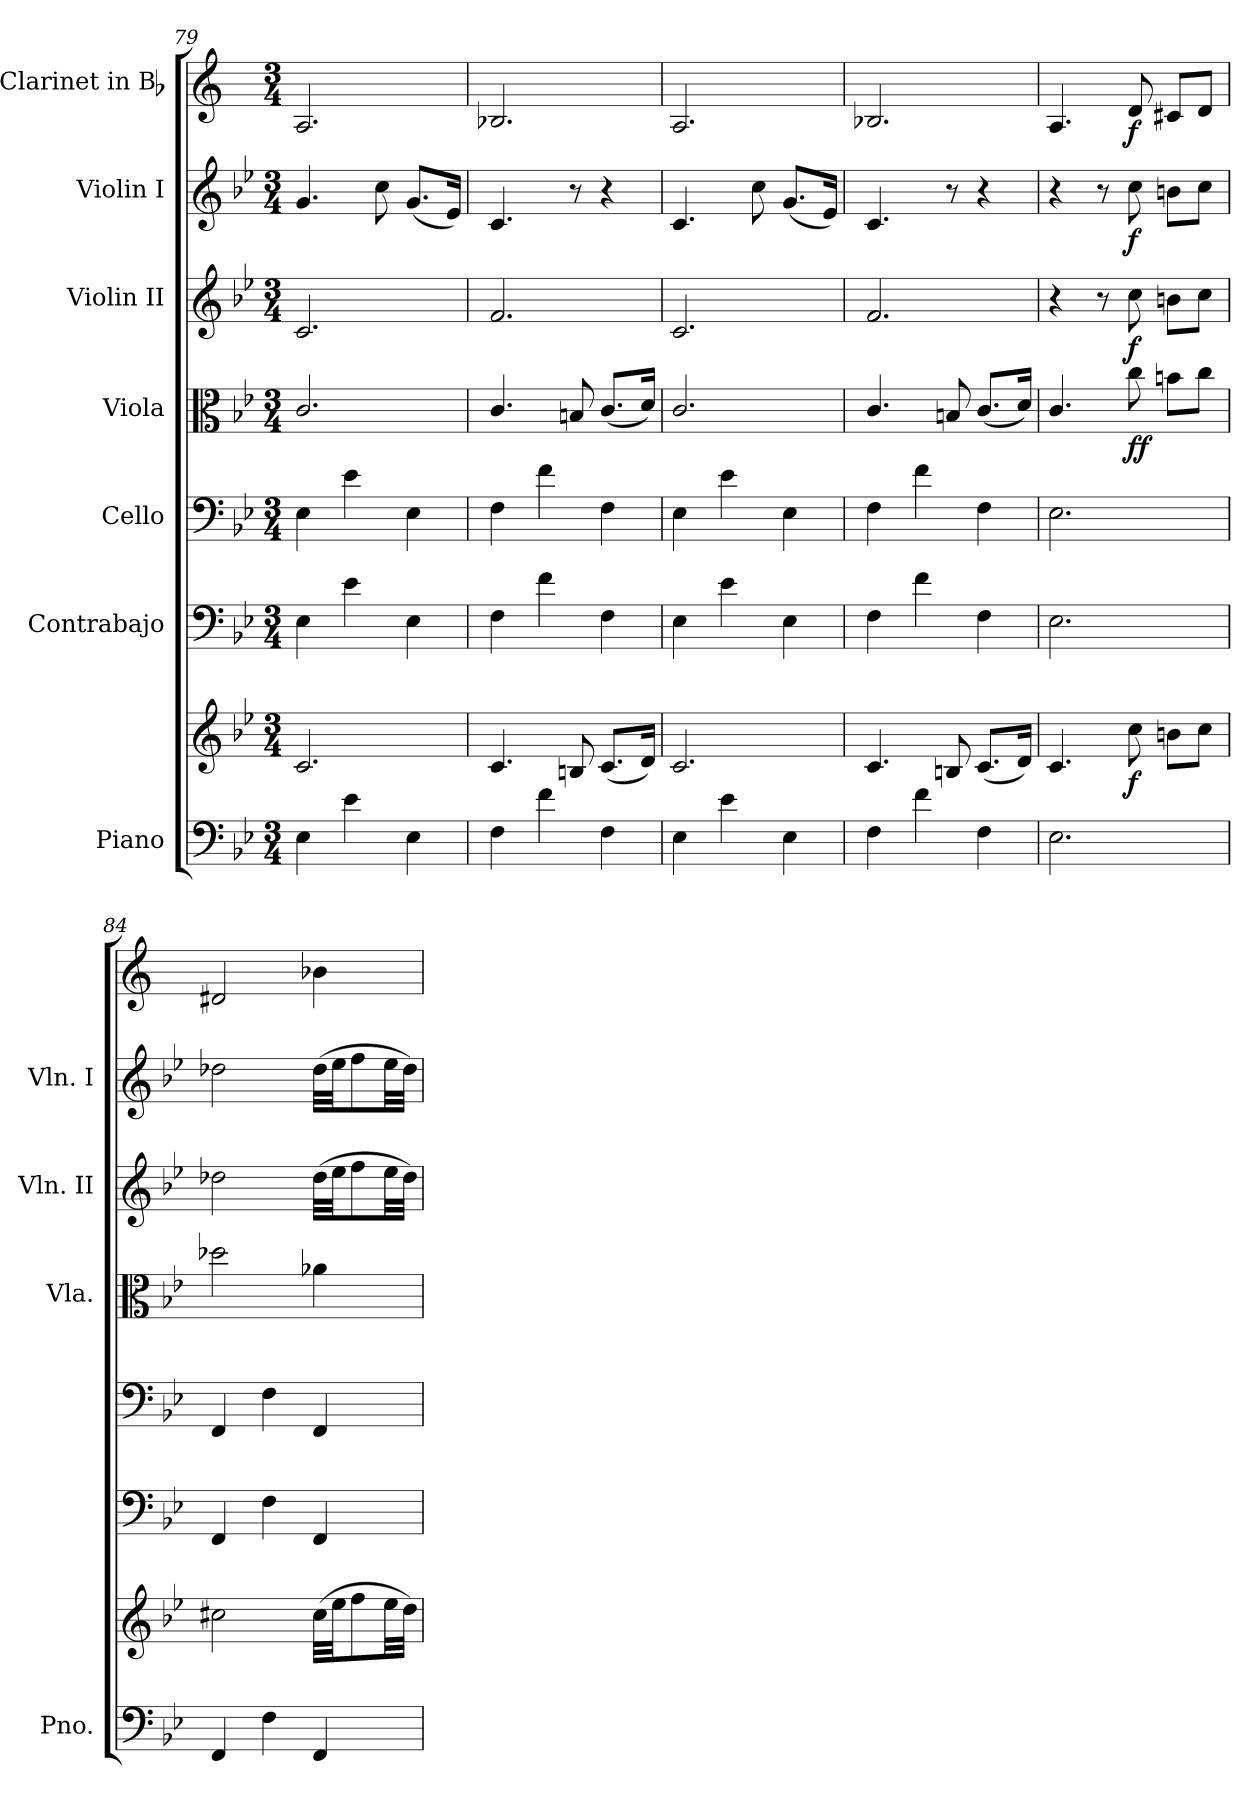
**kern	**kern	**dynam	**kern	**kern	**kern	**dynam	**kern	**dynam	**kern	**dynam	**kern	**dynam
*part7	*part7	*part7	*part6	*part5	*part4	*part4	*part3	*part3	*part2	*part2	*part1	*part1
*staff8	*staff7	*staff7/8	*staff6	*staff5	*staff4	*staff4	*staff3	*staff3	*staff2	*staff2	*staff1	*staff1
*I"Piano	*	*	*I"Contrabajo	*I"Cello	*I"Viola	*	*I"Violin II	*	*I"Violin I	*	*I"Clarinet in Bb	*
*I'Pno.	*	*	*	*	*I'Vla.	*	*I'Vln. II	*	*I'Vln. I	*	*	*
*clefF4	*clefG2	*	*clefF4	*clefF4	*clefC3	*	*clefG2	*	*clefG2	*	*clefG2	*
*	*	*	*ITrd7c12	*	*	*	*	*	*	*	*ITrd1c2	*
*k[b-e-]	*k[b-e-]	*	*k[b-e-]	*k[b-e-]	*k[b-e-]	*	*k[b-e-]	*	*k[b-e-]	*	*k[b-e-]	*
*M3/4	*M3/4	*	*M3/4	*M3/4	*M3/4	*	*M3/4	*	*M3/4	*	*M3/4	*
=79	=79	=79	=79	=79	=79	=79	=79	=79	=79	=79	=79	=79
4E-\	2.c/	.	4EE-\	4E-\	2.c/	.	2.c/	.	4.g/	.	2.G/	.
4e-\	.	.	4E-\	4e-\	.	.	.	.	.	.	.	.
.	.	.	.	.	.	.	.	.	8cc\	.	.	.
4E-\	.	.	4EE-\	4E-\	.	.	.	.	(8.g/L	.	.	.
.	.	.	.	.	.	.	.	.	16e-/Jk)	.	.	.
=80	=80	=80	=80	=80	=80	=80	=80	=80	=80	=80	=80	=80
4F\	4.c/	.	4FF\	4F\	4.c/	.	2.f/	.	4.c/	.	2.A-X/	.
4f\	.	.	4F\	4f\	.	.	.	.	.	.	.	.
.	8Bn/	.	.	.	8Bn/	.	.	.	8r	.	.	.
4F\	(8.c/L	.	4FF\	4F\	(8.c/L	.	.	.	4r	.	.	.
.	16d/Jk)	.	.	.	16d/Jk)	.	.	.	.	.	.	.
=81	=81	=81	=81	=81	=81	=81	=81	=81	=81	=81	=81	=81
4E-\	2.c/	.	4EE-\	4E-\	2.c/	.	2.c/	.	4.c/	.	2.G/	.
4e-\	.	.	4E-\	4e-\	.	.	.	.	.	.	.	.
.	.	.	.	.	.	.	.	.	8cc\	.	.	.
4E-\	.	.	4EE-\	4E-\	.	.	.	.	(8.g/L	.	.	.
.	.	.	.	.	.	.	.	.	16e-/Jk)	.	.	.
=82	=82	=82	=82	=82	=82	=82	=82	=82	=82	=82	=82	=82
4F\	4.c/	.	4FF\	4F\	4.c/	.	2.f/	.	4.c/	.	2.A-X/	.
4f\	.	.	4F\	4f\	.	.	.	.	.	.	.	.
.	8Bn/	.	.	.	8Bn/	.	.	.	8r	.	.	.
4F\	(8.c/L	.	4FF\	4F\	(8.c/L	.	.	.	4r	.	.	.
.	16d/Jk)	.	.	.	16d/Jk)	.	.	.	.	.	.	.
=83	=83	=83	=83	=83	=83	=83	=83	=83	=83	=83	=83	=83
2.E-\	4.c/	.	2.EE-\	2.E-\	4.c/	.	4r	.	4r	.	4.G/	.
.	.	.	.	.	.	.	8r	.	8r	.	.	.
!	!	!LO:DY:b	!	!	!	!LO:DY:b	!	!	!	!	!	!
!	!	!	!	!	!	!LO:DY:n=1:b	!	!LO:DY:b	!	!LO:DY:b	!	!LO:DY:b
.	8cc\	f	.	.	8cc\	f f	8cc\	f	8cc\	f	8c/	f
.	8bn\L	.	.	.	8bn\L	.	8bn\L	.	8bn\L	.	8Bn/L	.
.	8cc\J	.	.	.	8cc\J	.	8cc\J	.	8cc\J	.	8c/J	.
=84	=84	=84	=84	=84	=84	=84	=84	=84	=84	=84	=84	=84
4FF/	2cc#X\	.	4FFF/	4FF/	2dd-X\	.	2dd-X\	.	2dd-X\	.	2c#X/	.
4F\	.	.	4FF\	4F\	.	.	.	.	.	.	.	.
4FF/	(>32cc#\LLL	.	4FFF/	4FF/	4a-X\	.	(>32dd-\LLL	.	(>32dd-\LLL	.	4a-X\	.
.	32ee-\JJ	.	.	.	.	.	32ee-\JJ	.	32ee-\JJ	.	.	.
.	8ff\	.	.	.	.	.	8ff\	.	8ff\	.	.	.
.	32ee-\LL	.	.	.	.	.	32ee-\LL	.	32ee-\LL	.	.	.
.	32dd\JJJ)	.	.	.	.	.	32dd-\JJJ)	.	32dd-\JJJ)	.	.	.
=	=	=	=	=	=	=	=	=	=	=	=	=
*-	*-	*-	*-	*-	*-	*-	*-	*-	*-	*-	*-	*-
